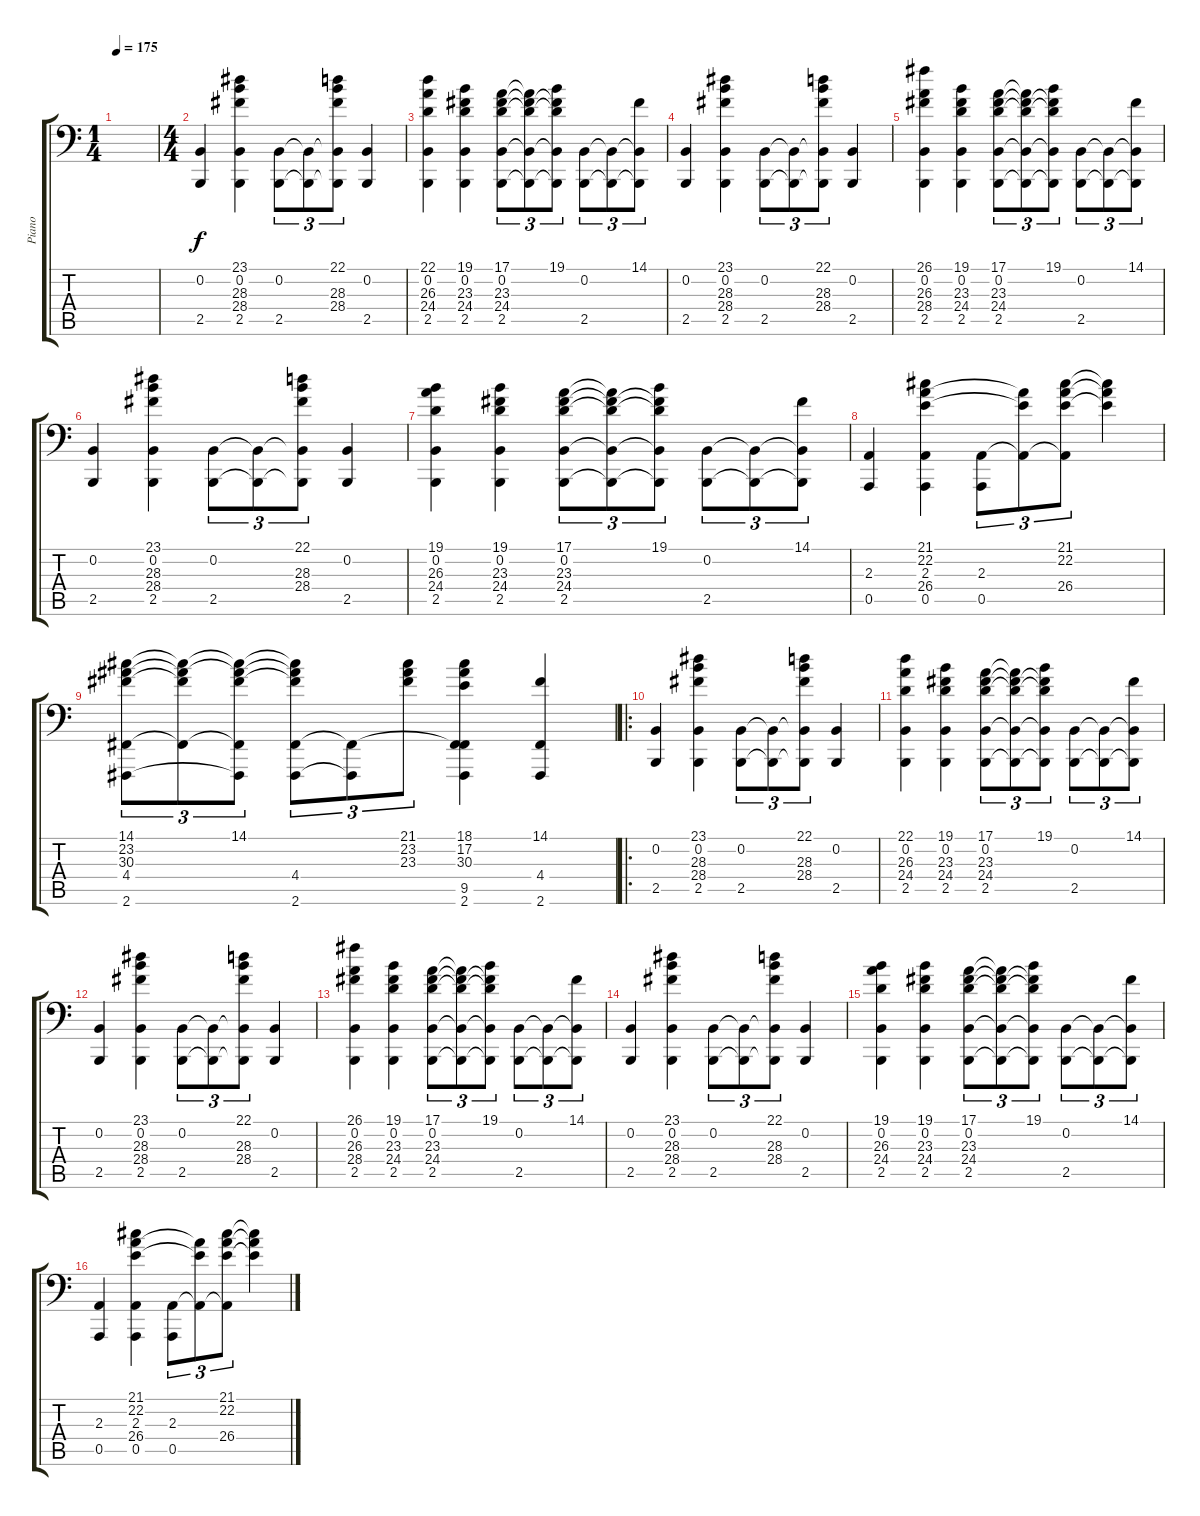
\track ("Piano" "Piano") {instrument acousticgrandpiano}
\staff {score tabs}
\tuning (E3 B2 G2 D2 A1 E1) {hide}
\ts (1 4)
\tempo 175
\clef f4
\ks c
|
\ts (4 4)
(0.2 2.5).4 (23.1 0.2 28.3 28.4 2.5).4 (0.2 2.5).8{tu (3 2)} (0.2{t} 2.5{t}).8{tu (3 2)} (22.1 0.2{t} 28.3 28.4 2.5{t}).8{tu (3 2)} (0.2 2.5).4 |
(22.1 0.2 26.3 24.4 2.5).4 (19.1 0.2 23.3 24.4 2.5).4 (17.1 0.2 23.3 24.4 2.5).8{tu (3 2)} (17.1{t} 0.2{t} 23.3{t} 24.4{t} 2.5{t}).8{tu (3 2)} (19.1 0.2{t} 23.3{t} 24.4{t} 2.5{t}).8{tu (3 2)} (0.2 2.5).8{tu (3 2)} (0.2{t} 2.5{t}).8{tu (3 2)} (14.1 0.2{t} 2.5{t}).8{tu (3 2)} |
(0.2 2.5).4 (23.1 0.2 28.3 28.4 2.5).4 (0.2 2.5).8{tu (3 2)} (0.2{t} 2.5{t}).8{tu (3 2)} (22.1 0.2{t} 28.3 28.4 2.5{t}).8{tu (3 2)} (0.2 2.5).4 |
(26.1 0.2 26.3 28.4 2.5).4 (19.1 0.2 23.3 24.4 2.5).4 (17.1 0.2 23.3 24.4 2.5).8{tu (3 2)} (17.1{t} 0.2{t} 23.3{t} 24.4{t} 2.5{t}).8{tu (3 2)} (19.1 0.2{t} 23.3{t} 24.4{t} 2.5{t}).8{tu (3 2)} (0.2 2.5).8{tu (3 2)} (0.2{t} 2.5{t}).8{tu (3 2)} (14.1 0.2{t} 2.5{t}).8{tu (3 2)} |
(0.2 2.5).4 (23.1 0.2 28.3 28.4 2.5).4 (0.2 2.5).8{tu (3 2)} (0.2{t} 2.5{t}).8{tu (3 2)} (22.1 0.2{t} 28.3 28.4 2.5{t}).8{tu (3 2)} (0.2 2.5).4 |
(19.1 0.2 26.3 24.4 2.5).4 (19.1 0.2 23.3 24.4 2.5).4 (17.1 0.2 23.3 24.4 2.5).8{tu (3 2)} (17.1{t} 0.2{t} 23.3{t} 24.4{t} 2.5{t}).8{tu (3 2)} (19.1 0.2{t} 23.3{t} 24.4{t} 2.5{t}).8{tu (3 2)} (0.2 2.5).8{tu (3 2)} (0.2{t} 2.5{t}).8{tu (3 2)} (14.1 0.2{t} 2.5{t}).8{tu (3 2)} |
(2.3 0.5).4 (21.1 22.2 2.3 26.4 0.5).4 (2.3 0.5).8{tu (3 2)} (22.2{t} 2.3{t} 26.4{t}).8{tu (3 2)} (21.1 22.2 2.3{t} 26.4).8{tu (3 2)} (21.1{t} 22.2{t} 26.4{t}).4 |
(14.1 23.2 30.3 4.4 2.6).8{tu (3 2)} (14.1{t} 23.2{t} 30.3{t} 4.4{t}).8{tu (3 2)} (14.1 23.2{t} 30.3{t} 4.4{t} 2.6{t}).8{tu (3 2)} (14.1{t} 23.2{t} 30.3{t} 4.4 2.6).8{tu (3 2)} (4.4{t} 2.6{t}).8{tu (3 2)} (21.1 23.2 23.3).8{tu (3 2)} (18.1 17.2 30.3 4.4{t} 9.5 2.6).4 (14.1 4.4 2.6).4 |
\ro
(0.2 2.5).4 (23.1 0.2 28.3 28.4 2.5).4 (0.2 2.5).8{tu (3 2)} (0.2{t} 2.5{t}).8{tu (3 2)} (22.1 0.2{t} 28.3 28.4 2.5{t}).8{tu (3 2)} (0.2 2.5).4 |
(22.1 0.2 26.3 24.4 2.5).4 (19.1 0.2 23.3 24.4 2.5).4 (17.1 0.2 23.3 24.4 2.5).8{tu (3 2)} (17.1{t} 0.2{t} 23.3{t} 24.4{t} 2.5{t}).8{tu (3 2)} (19.1 0.2{t} 23.3{t} 24.4{t} 2.5{t}).8{tu (3 2)} (0.2 2.5).8{tu (3 2)} (0.2{t} 2.5{t}).8{tu (3 2)} (14.1 0.2{t} 2.5{t}).8{tu (3 2)} |
(0.2 2.5).4 (23.1 0.2 28.3 28.4 2.5).4 (0.2 2.5).8{tu (3 2)} (0.2{t} 2.5{t}).8{tu (3 2)} (22.1 0.2{t} 28.3 28.4 2.5{t}).8{tu (3 2)} (0.2 2.5).4 |
(26.1 0.2 26.3 28.4 2.5).4 (19.1 0.2 23.3 24.4 2.5).4 (17.1 0.2 23.3 24.4 2.5).8{tu (3 2)} (17.1{t} 0.2{t} 23.3{t} 24.4{t} 2.5{t}).8{tu (3 2)} (19.1 0.2{t} 23.3{t} 24.4{t} 2.5{t}).8{tu (3 2)} (0.2 2.5).8{tu (3 2)} (0.2{t} 2.5{t}).8{tu (3 2)} (14.1 0.2{t} 2.5{t}).8{tu (3 2)} |
(0.2 2.5).4 (23.1 0.2 28.3 28.4 2.5).4 (0.2 2.5).8{tu (3 2)} (0.2{t} 2.5{t}).8{tu (3 2)} (22.1 0.2{t} 28.3 28.4 2.5{t}).8{tu (3 2)} (0.2 2.5).4 |
(19.1 0.2 26.3 24.4 2.5).4 (19.1 0.2 23.3 24.4 2.5).4 (17.1 0.2 23.3 24.4 2.5).8{tu (3 2)} (17.1{t} 0.2{t} 23.3{t} 24.4{t} 2.5{t}).8{tu (3 2)} (19.1 0.2{t} 23.3{t} 24.4{t} 2.5{t}).8{tu (3 2)} (0.2 2.5).8{tu (3 2)} (0.2{t} 2.5{t}).8{tu (3 2)} (14.1 0.2{t} 2.5{t}).8{tu (3 2)} |
(2.3 0.5).4 (21.1 22.2 2.3 26.4 0.5).4 (2.3 0.5).8{tu (3 2)} (22.2{t} 2.3{t} 26.4{t}).8{tu (3 2)} (21.1 22.2 2.3{t} 26.4).8{tu (3 2)} (21.1{t} 22.2{t} 26.4{t}).4
